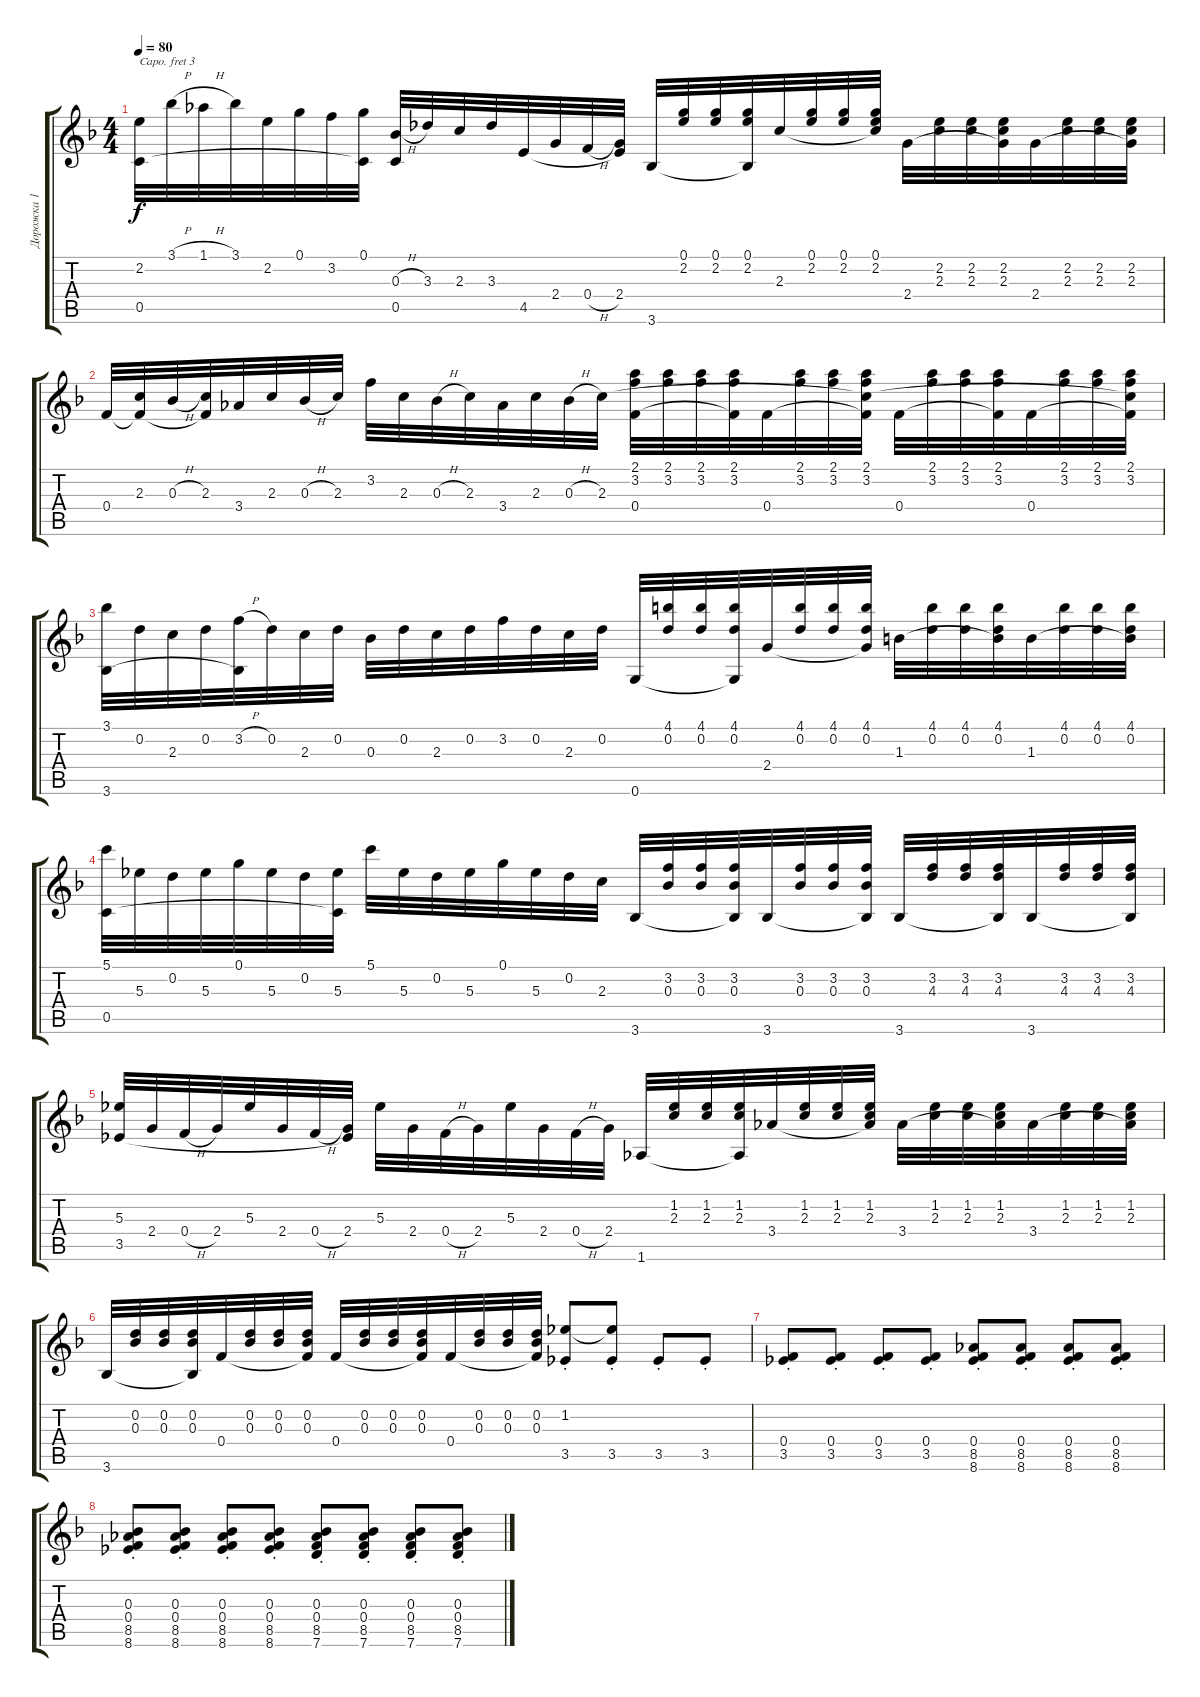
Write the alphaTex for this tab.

\track ("Дорожка 1" "Дорожка 1") {instrument acousticguitarnylon}
\staff {score tabs}
\capo 3
\tuning (E4 B3 G3 D3 A2 E2) {hide}
\ts (4 4)
\tempo 80
\clef g2
\ks dminor
(2.2 0.5).32{dy f} 3.1{h}.32 1.1{h}.32 3.1.32 2.2.32 0.1.32 3.2.32 (0.1 0.5{t}).32 (0.3{h} 0.5).32 3.3.32 2.3.32 3.3.32 4.5.32 2.4.32 0.4{h}.32 (2.4 4.5{t}).32 3.6.32 (0.1 2.2).32 (0.1 2.2).32 (0.1 2.2 3.6{t}).32 2.3.32 (0.1 2.2).32 (0.1 2.2).32 (0.1 2.2 2.3{t}).32 2.4.32 (2.2 2.3).32 (2.2 2.3).32 (2.2 2.3 2.4{t}).32 2.4.32 (2.2 2.3).32 (2.2 2.3).32 (2.2 2.3 2.4{t}).32 |
0.4.32 (2.3 0.4{t}).32 0.3{h}.32 (2.3 0.4{t}).32 3.4.32 2.3.32 0.3{h}.32 2.3.32 3.2.32 2.3.32 0.3{h}.32 2.3.32 3.4.32 2.3.32 0.3{h}.32 2.3.32 (2.1 3.2 0.4).32 (2.1 3.2).32 (2.1 3.2).32 (2.1 3.2 0.4{t}).32 0.4.32 (2.1 3.2).32 (2.1 3.2).32 (2.1 3.2 2.3{t} 0.4{t}).32 0.4.32 (2.1 3.2).32 (2.1 3.2).32 (2.1 3.2 0.4{t}).32 0.4.32 (2.1 3.2).32 (2.1 3.2).32 (2.1 3.2 2.3{t} 0.4{t}).32 |
(3.1 3.6).32 0.2.32 2.3.32 0.2.32 (3.2{h} 3.6{t}).32 0.2.32 2.3.32 0.2.32 0.3.32 0.2.32 2.3.32 0.2.32 3.2.32 0.2.32 2.3.32 0.2.32 0.6.32 (4.1 0.2).32 (4.1 0.2).32 (4.1 0.2 0.6{t}).32 2.4.32 (4.1 0.2).32 (4.1 0.2).32 (4.1 0.2 2.4{t}).32 1.3.32 (4.1 0.2).32 (4.1 0.2).32 (4.1 0.2 1.3{t}).32 1.3.32 (4.1 0.2).32 (4.1 0.2).32 (4.1 0.2 1.3{t}).32 |
(5.1 0.5).32 5.3.32 0.2.32 5.3.32 0.1.32 5.3.32 0.2.32 (5.3 0.5{t}).32 5.1.32 5.3.32 0.2.32 5.3.32 0.1.32 5.3.32 0.2.32 2.3.32 3.6.32 (3.2 0.3).32 (3.2 0.3).32 (3.2 0.3 3.6{t}).32 3.6.32 (3.2 0.3).32 (3.2 0.3).32 (3.2 0.3 3.6{t}).32 3.6.32 (3.2 4.3).32 (3.2 4.3).32 (3.2 4.3 3.6{t}).32 3.6.32 (3.2 4.3).32 (3.2 4.3).32 (3.2 4.3 3.6{t}).32 |
(5.3 3.5).32 2.4.32 0.4{h}.32 2.4.32 5.3.32 2.4.32 0.4{h}.32 (2.4 3.5{t}).32 5.3.32 2.4.32 0.4{h}.32 2.4.32 5.3.32 2.4.32 0.4{h}.32 2.4.32 1.6.32 (1.2 2.3).32 (1.2 2.3).32 (1.2 2.3 1.6{t}).32 3.4.32 (1.2 2.3).32 (1.2 2.3).32 (1.2 2.3 3.4{t}).32 3.4.32 (1.2 2.3).32 (1.2 2.3).32 (1.2 2.3 3.4{t}).32 3.4.32 (1.2 2.3).32 (1.2 2.3).32 (1.2 2.3 3.4{t}).32 |
3.6.32 (0.2 0.3).32 (0.2 0.3).32 (0.2 0.3 3.6{t}).32 0.4.32 (0.2 0.3).32 (0.2 0.3).32 (0.2 0.3 0.4{t}).32 0.4.32 (0.2 0.3).32 (0.2 0.3).32 (0.2 0.3 0.4{t}).32 0.4.32 (0.2 0.3).32 (0.2 0.3).32 (0.2 0.3 0.4{t}).32 (1.2 3.5{st}).8 (1.2{t} 3.5{st}).8 3.5{st}.8 3.5{st}.8 |
(0.4{st} 3.5{st}).8 (0.4{st} 3.5{st}).8 (0.4{st} 3.5{st}).8 (0.4{st} 3.5{st}).8 (0.4{st} 8.5{st} 8.6{st}).8 (0.4{st} 8.5{st} 8.6{st}).8 (0.4{st} 8.5{st} 8.6{st}).8 (0.4{st} 8.5{st} 8.6{st}).8 |
(0.3{st} 0.4{st} 8.5{st} 8.6{st}).8 (0.3{st} 0.4{st} 8.5{st} 8.6{st}).8 (0.3{st} 0.4{st} 8.5{st} 8.6{st}).8 (0.3{st} 0.4{st} 8.5{st} 8.6{st}).8 (0.3{st} 0.4{st} 8.5{st} 7.6{st}).8 (0.3{st} 0.4{st} 8.5{st} 7.6{st}).8 (0.3{st} 0.4{st} 8.5{st} 7.6{st}).8 (0.3{st} 0.4{st} 8.5{st} 7.6{st}).8
